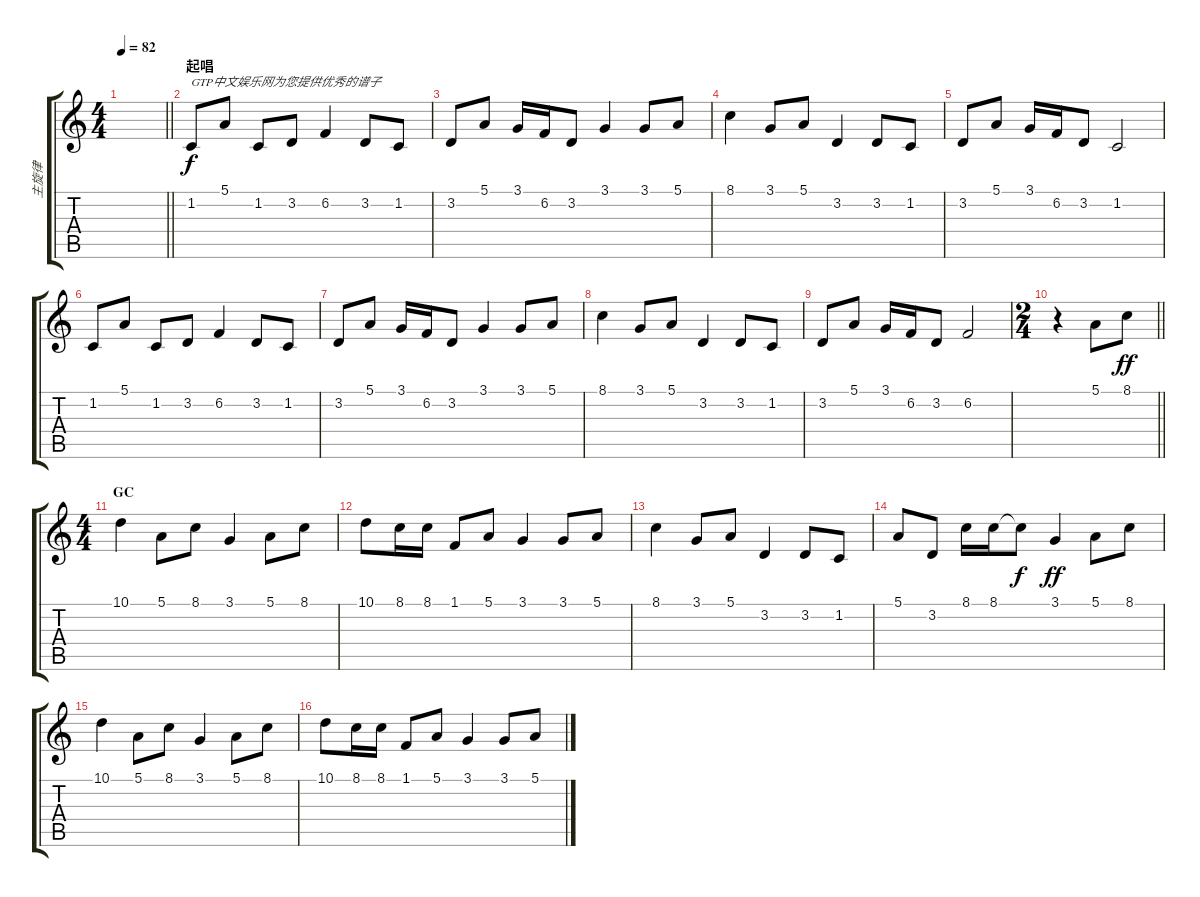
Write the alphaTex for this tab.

\track ("主旋律" "主旋律") {instrument lead5charang}
\staff {score tabs}
\tuning (E4 B3 G3 D3 A2 E2) {hide}
\ts (4 4)
\tempo 82
\clef g2
\barLineRight lightlight
\ks c
|
\section ("" "起唱")
1.2.8{txt "GTP中文娱乐网为您提供优秀的谱子"} 5.1.8 1.2.8 3.2.8 6.2.4 3.2.8 1.2.8 |
3.2.8 5.1.8 3.1.16 6.2.16 3.2.8 3.1.4 3.1.8 5.1.8 |
8.1.4 3.1.8 5.1.8 3.2.4 3.2.8 1.2.8 |
3.2.8 5.1.8 3.1.16 6.2.16 3.2.8 1.2.2 |
1.2.8 5.1.8 1.2.8 3.2.8 6.2.4 3.2.8 1.2.8 |
3.2.8 5.1.8 3.1.16 6.2.16 3.2.8 3.1.4 3.1.8 5.1.8 |
8.1.4 3.1.8 5.1.8 3.2.4 3.2.8 1.2.8 |
3.2.8 5.1.8 3.1.16 6.2.16 3.2.8 6.2.2 |
\ts (2 4)
\barLineRight lightlight
r.4 5.1.8 8.1.8{dy ff} |
\ts (4 4)
\section ("" "GC")
10.1.4 5.1.8 8.1.8 3.1.4 5.1.8 8.1.8 |
10.1.8 8.1.16 8.1.16 1.1.8 5.1.8 3.1.4 3.1.8 5.1.8 |
8.1.4 3.1.8 5.1.8 3.2.4 3.2.8 1.2.8 |
5.1.8 3.2.8 8.1.16 8.1.16 8.1{t}.8{dy f} 3.1.4{dy ff} 5.1.8 8.1.8 |
10.1.4 5.1.8 8.1.8 3.1.4 5.1.8 8.1.8 |
10.1.8 8.1.16 8.1.16 1.1.8 5.1.8 3.1.4 3.1.8 5.1.8
